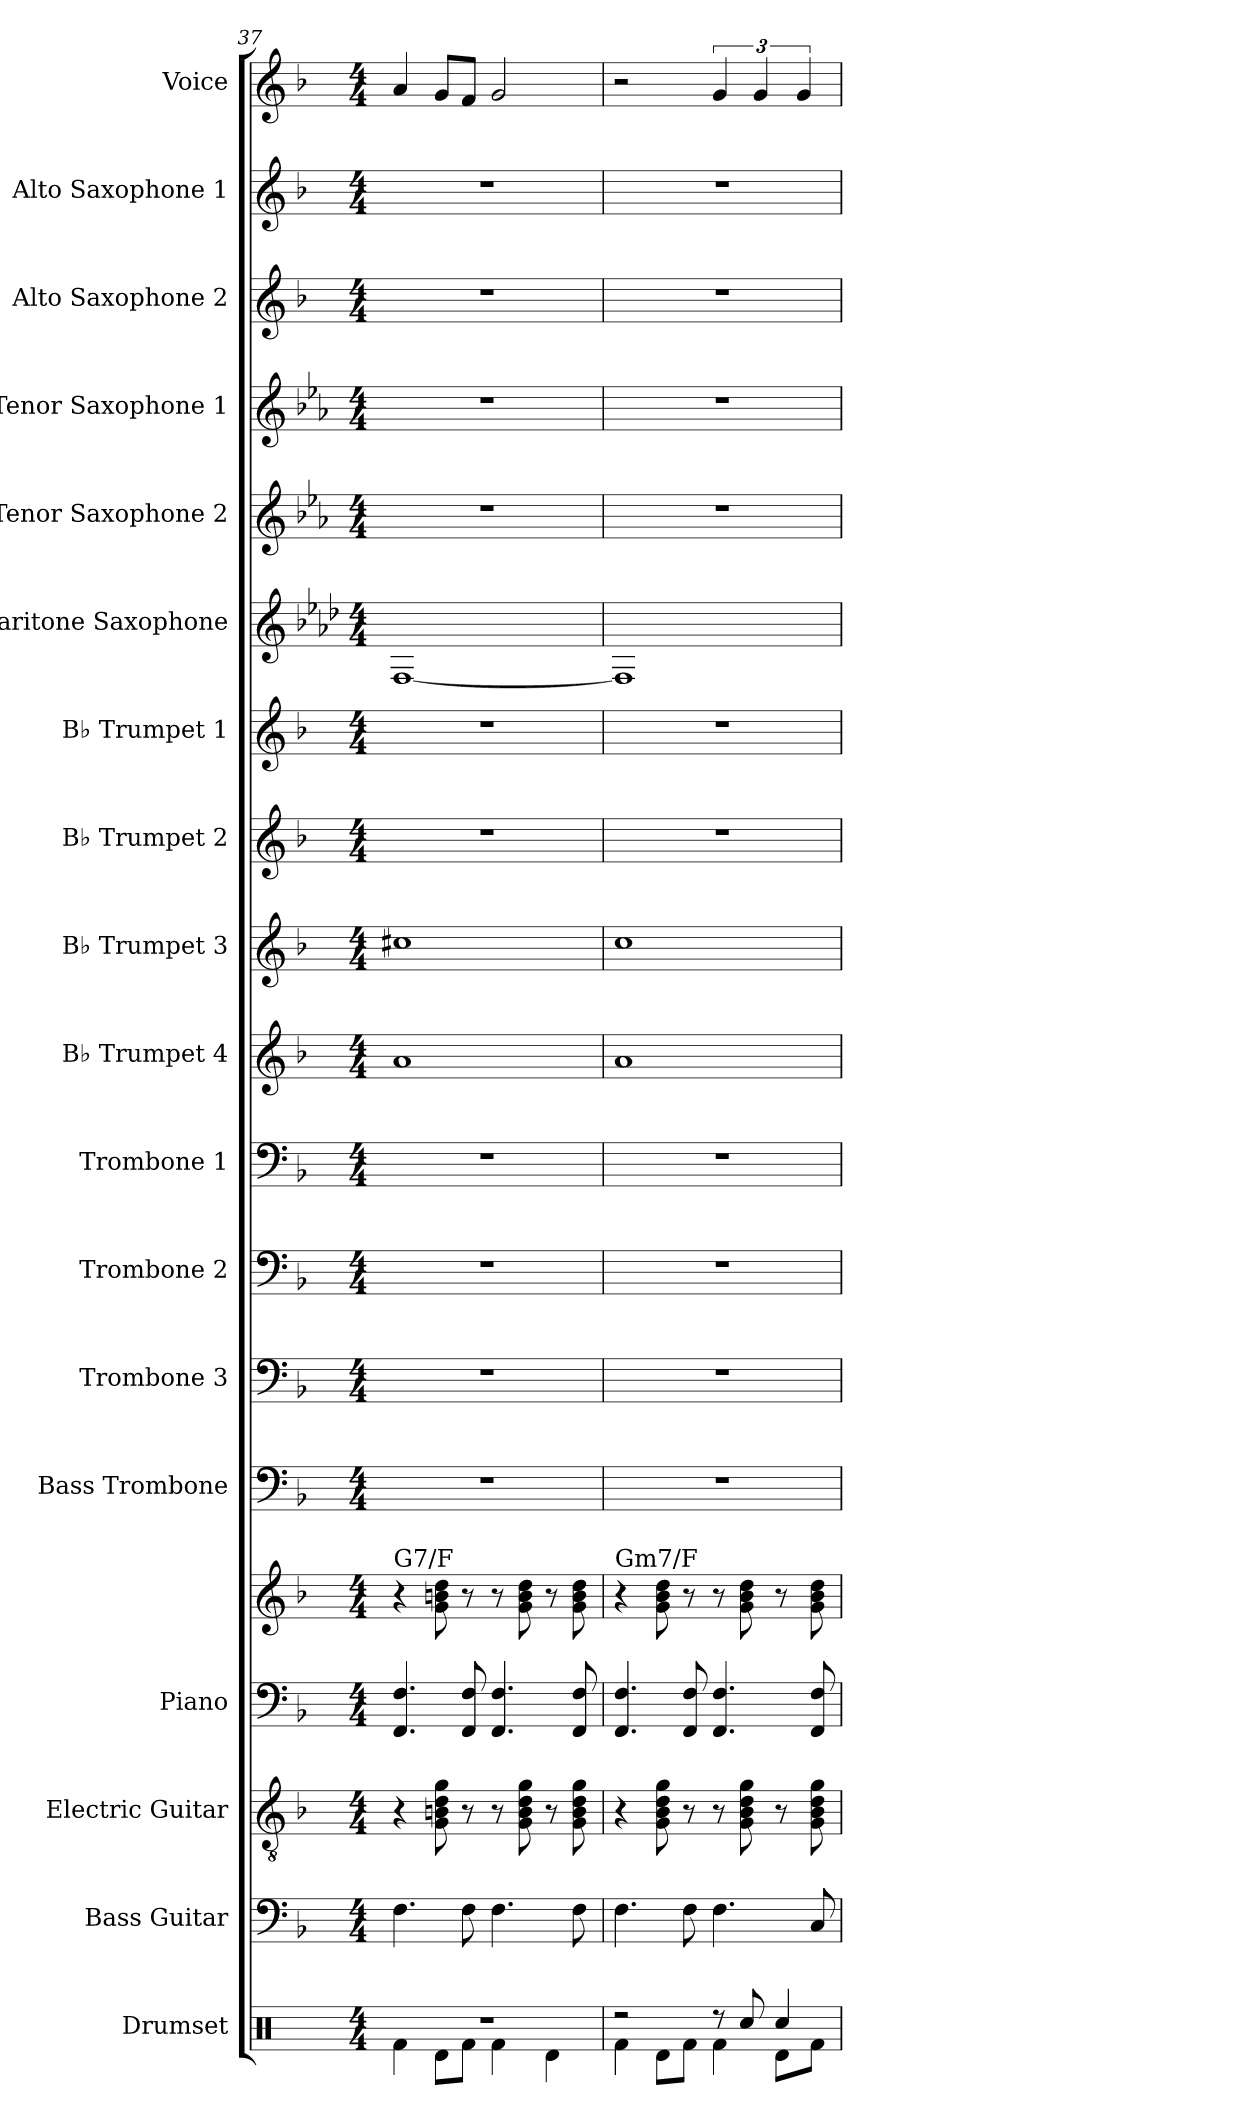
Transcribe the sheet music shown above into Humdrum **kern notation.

**kern	**kern	**kern	**kern	**kern	**kern	**kern	**kern	**kern	**kern	**kern	**kern	**kern	**kern	**kern	**kern	**kern	**kern	**kern
*part18	*part17	*part16	*part15	*part15	*part14	*part13	*part12	*part11	*part10	*part9	*part8	*part7	*part6	*part5	*part4	*part3	*part2	*part1
*staff19	*staff18	*staff17	*staff16	*staff15	*staff14	*staff13	*staff12	*staff11	*staff10	*staff9	*staff8	*staff7	*staff6	*staff5	*staff4	*staff3	*staff2	*staff1
*I"Drumset	*I"Bass Guitar	*I"Electric Guitar	*I"Piano	*	*I"Bass Trombone	*I"Trombone 3	*I"Trombone 2	*I"Trombone 1	*I"B♭ Trumpet 4	*I"B♭ Trumpet 3	*I"B♭ Trumpet 2	*I"B♭ Trumpet 1	*I"Baritone Saxophone	*I"Tenor Saxophone 2	*I"Tenor Saxophone 1	*I"Alto Saxophone 2	*I"Alto Saxophone 1	*I"Voice
*I'D. Set	*I'B. Guit.	*I'El. Guit.	*I'Pno.	*	*I'B. Tbn.	*I'Tbn. 3	*I'Tbn. 2	*I'Tbn. 1	*I'B♭ Tpt. 4	*I'B♭ Tpt. 3	*I'B♭ Tpt. 2	*I'B♭ Tpt. 1	*I'Bar. Sax.	*I'T. Sax. 2	*I'T. Sax. 1	*I'A. Sax. 2	*I'A. Sax. 1	*I'Voi.
*clefX	*clefF4	*clefGv2	*clefF4	*clefG2	*clefF4	*clefF4	*clefF4	*clefF4	*clefG2	*clefG2	*clefG2	*clefG2	*clefG2	*clefG2	*clefG2	*clefG2	*clefG2	*clefG2
*	*ITrd7c12	*	*	*	*	*	*	*	*ITrd1c2	*ITrd1c2	*ITrd1c2	*ITrd1c2	*ITrd12c21	*ITrd8c14	*ITrd8c14	*ITrd5c9	*ITrd5c9	*
*k[]	*k[b-]	*k[b-]	*k[b-]	*k[b-]	*k[b-]	*k[b-]	*k[b-]	*k[b-]	*k[b-e-a-]	*k[b-e-a-]	*k[b-e-a-]	*k[b-e-a-]	*k[b-e-a-d-]	*k[b-e-a-]	*k[b-e-a-]	*k[b-e-a-d-]	*k[b-e-a-d-]	*k[b-]
*M4/4	*M4/4	*M4/4	*M4/4	*M4/4	*M4/4	*M4/4	*M4/4	*M4/4	*M4/4	*M4/4	*M4/4	*M4/4	*M4/4	*M4/4	*M4/4	*M4/4	*M4/4	*M4/4
=37	=37	=37	=37	=37	=37	=37	=37	=37	=37	=37	=37	=37	=37	=37	=37	=37	=37	=37
*^	*	*	*	*	*	*	*	*	*	*	*	*	*	*	*	*	*	*
!	!	!	!	!	!LO:TX:a:t=G7/F	!	!	!	!	!	!	!	!	!	!	!	!	!	!
1r	4Rf\	4.FF\	4r	4.FF/ 4.F/	4r	1r	1r	1r	1r	1g	1bn	1r	1r	[1FF	1r	1r	1r	1r	4a/
.	8Rd\L	.	8G\ 8Bn\ 8d\ 8g\	.	8g\ 8bn\ 8dd\	.	.	.	.	.	.	.	.	.	.	.	.	.	8g/L
.	8Rf\J	8FF\	8r	8FF/ 8F/	8r	.	.	.	.	.	.	.	.	.	.	.	.	.	8f/J
.	4Rf\	4.FF\	8r	4.FF/ 4.F/	8r	.	.	.	.	.	.	.	.	.	.	.	.	.	2g/
.	.	.	8G\ 8B\ 8d\ 8g\	.	8g\ 8b\ 8dd\	.	.	.	.	.	.	.	.	.	.	.	.	.	.
.	4Rd\	.	8r	.	8r	.	.	.	.	.	.	.	.	.	.	.	.	.	.
.	.	8FF\	8G\ 8B\ 8d\ 8g\	8FF/ 8F/	8g\ 8b\ 8dd\	.	.	.	.	.	.	.	.	.	.	.	.	.	.
=38	=38	=38	=38	=38	=38	=38	=38	=38	=38	=38	=38	=38	=38	=38	=38	=38	=38	=38	=38
!	!	!	!	!	!LO:TX:a:t=Gm7/F	!	!	!	!	!	!	!	!	!	!	!	!	!	!
2r	4Rf\	4.FF\	4r	4.FF/ 4.F/	4r	1r	1r	1r	1r	1g	1b-	1r	1r	1FF]	1r	1r	1r	1r	2r
.	8Rd\L	.	8G\ 8B-\ 8d\ 8g\	.	8g\ 8b-\ 8dd\	.	.	.	.	.	.	.	.	.	.	.	.	.	.
.	8Rf\J	8FF\	8r	8FF/ 8F/	8r	.	.	.	.	.	.	.	.	.	.	.	.	.	.
8r	4Rf\	4.FF\	8r	4.FF/ 4.F/	8r	.	.	.	.	.	.	.	.	.	.	.	.	.	6g/
8Rcc/	.	.	8G\ 8B-\ 8d\ 8g\	.	8g\ 8b-\ 8dd\	.	.	.	.	.	.	.	.	.	.	.	.	.	.
.	.	.	.	.	.	.	.	.	.	.	.	.	.	.	.	.	.	.	6g/
4Rcc/	8Rd\L	.	8r	.	8r	.	.	.	.	.	.	.	.	.	.	.	.	.	.
.	.	.	.	.	.	.	.	.	.	.	.	.	.	.	.	.	.	.	6g/
.	8Rf\J	8CC/	8G\ 8B-\ 8d\ 8g\	8FF/ 8F/	8g\ 8b-\ 8dd\	.	.	.	.	.	.	.	.	.	.	.	.	.	.
*v	*v	*	*	*	*	*	*	*	*	*	*	*	*	*	*	*	*	*	*
=	=	=	=	=	=	=	=	=	=	=	=	=	=	=	=	=	=	=
*-	*-	*-	*-	*-	*-	*-	*-	*-	*-	*-	*-	*-	*-	*-	*-	*-	*-	*-
